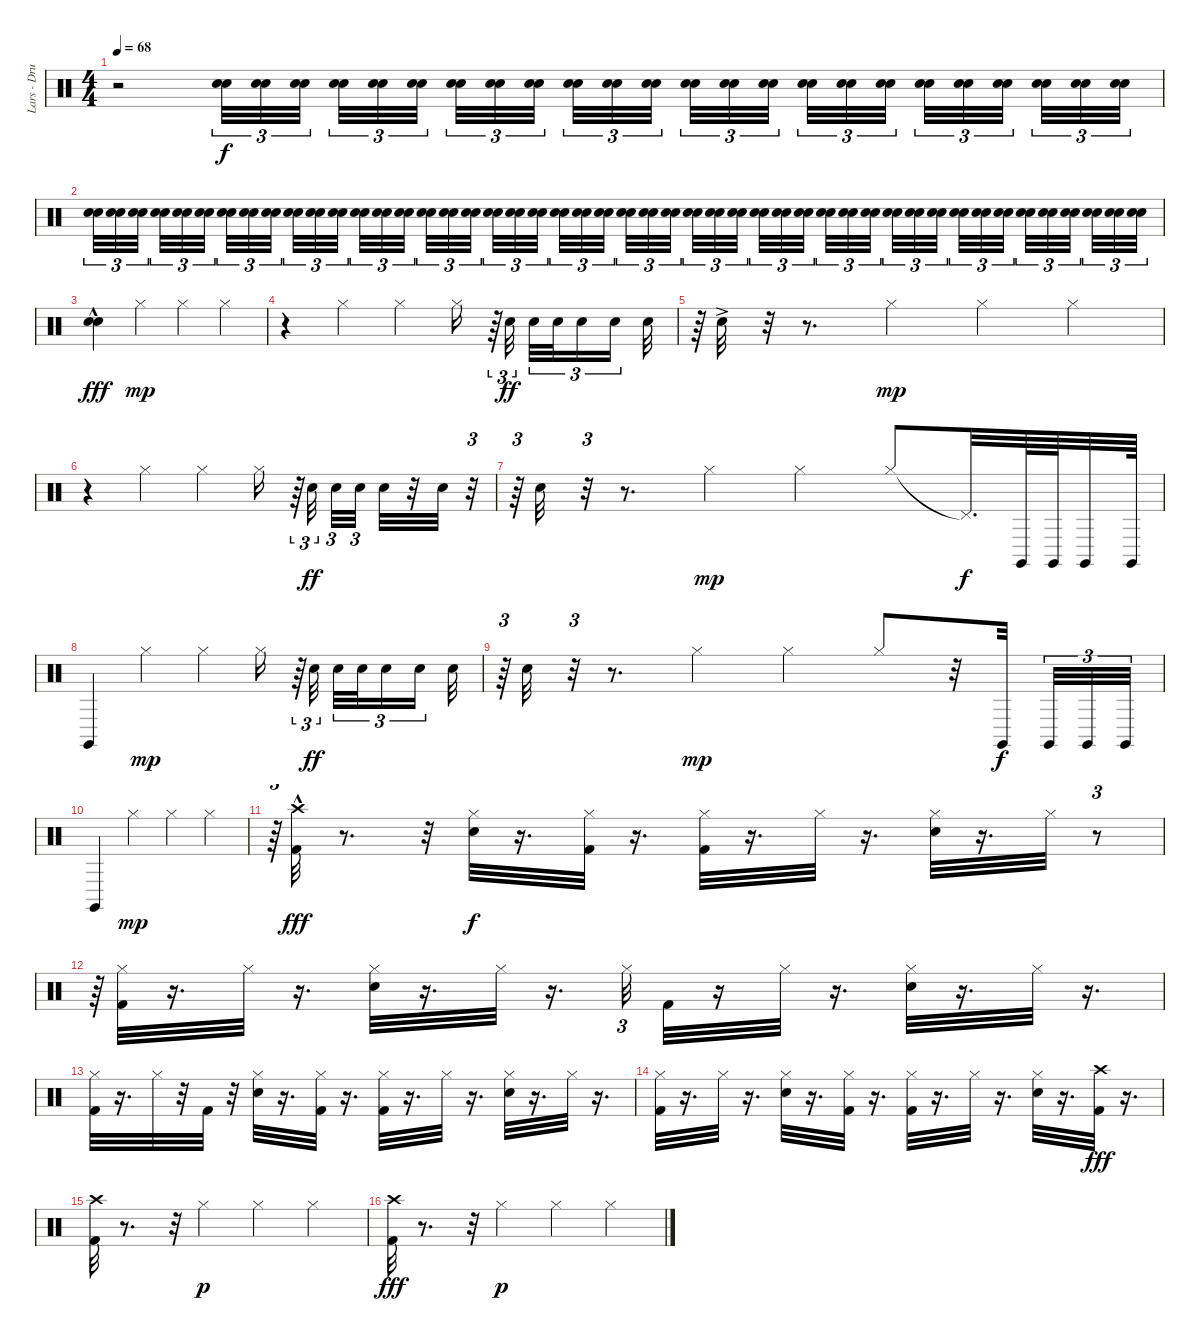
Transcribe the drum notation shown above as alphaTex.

\track ("Lars - Drums" "Lars - Dru") {instrument percussion}
\staff {score}
\articulation defaults
\ts (4 4)
\tempo 68
\clef neutral
\ks c
r.2{dy f volume 1} ("Snare (hit) 2" "Snare (hit) 2").32{tu (3 2) volume 10} ("Snare (hit) 2" "Snare (hit) 2").32{tu (3 2)} ("Snare (hit) 2" "Snare (hit) 2").32{tu (3 2) beam splitsecondary} ("Snare (hit) 2" "Snare (hit) 2").32{tu (3 2)} ("Snare (hit) 2" "Snare (hit) 2").32{tu (3 2)} ("Snare (hit) 2" "Snare (hit) 2").32{tu (3 2) beam splitsecondary} ("Snare (hit) 2" "Snare (hit) 2").32{tu (3 2)} ("Snare (hit) 2" "Snare (hit) 2").32{tu (3 2)} ("Snare (hit) 2" "Snare (hit) 2").32{tu (3 2) beam splitsecondary} ("Snare (hit) 2" "Snare (hit) 2").32{tu (3 2)} ("Snare (hit) 2" "Snare (hit) 2").32{tu (3 2)} ("Snare (hit) 2" "Snare (hit) 2").32{tu (3 2)} ("Snare (hit) 2" "Snare (hit) 2").32{tu (3 2)} ("Snare (hit) 2" "Snare (hit) 2").32{tu (3 2)} ("Snare (hit) 2" "Snare (hit) 2").32{tu (3 2) beam splitsecondary} ("Snare (hit) 2" "Snare (hit) 2").32{tu (3 2)} ("Snare (hit) 2" "Snare (hit) 2").32{tu (3 2)} ("Snare (hit) 2" "Snare (hit) 2").32{tu (3 2) beam splitsecondary} ("Snare (hit) 2" "Snare (hit) 2").32{tu (3 2)} ("Snare (hit) 2" "Snare (hit) 2").32{tu (3 2)} ("Snare (hit) 2" "Snare (hit) 2").32{tu (3 2) beam splitsecondary} ("Snare (hit) 2" "Snare (hit) 2").32{tu (3 2)} ("Snare (hit) 2" "Snare (hit) 2").32{tu (3 2)} ("Snare (hit) 2" "Snare (hit) 2").32{tu (3 2)} |
("Snare (hit) 2" "Snare (hit) 2").32{tu (3 2)} ("Snare (hit) 2" "Snare (hit) 2").32{tu (3 2)} ("Snare (hit) 2" "Snare (hit) 2").32{tu (3 2) beam splitsecondary} ("Snare (hit) 2" "Snare (hit) 2").32{tu (3 2)} ("Snare (hit) 2" "Snare (hit) 2").32{tu (3 2)} ("Snare (hit) 2" "Snare (hit) 2").32{tu (3 2) beam splitsecondary} ("Snare (hit) 2" "Snare (hit) 2").32{tu (3 2)} ("Snare (hit) 2" "Snare (hit) 2").32{tu (3 2)} ("Snare (hit) 2" "Snare (hit) 2").32{tu (3 2) beam splitsecondary} ("Snare (hit) 2" "Snare (hit) 2").32{tu (3 2)} ("Snare (hit) 2" "Snare (hit) 2").32{tu (3 2)} ("Snare (hit) 2" "Snare (hit) 2").32{tu (3 2)} ("Snare (hit) 2" "Snare (hit) 2").32{tu (3 2)} ("Snare (hit) 2" "Snare (hit) 2").32{tu (3 2)} ("Snare (hit) 2" "Snare (hit) 2").32{tu (3 2) beam splitsecondary} ("Snare (hit) 2" "Snare (hit) 2").32{tu (3 2)} ("Snare (hit) 2" "Snare (hit) 2").32{tu (3 2)} ("Snare (hit) 2" "Snare (hit) 2").32{tu (3 2) beam splitsecondary} ("Snare (hit) 2" "Snare (hit) 2").32{tu (3 2)} ("Snare (hit) 2" "Snare (hit) 2").32{tu (3 2)} ("Snare (hit) 2" "Snare (hit) 2").32{tu (3 2) beam splitsecondary} ("Snare (hit) 2" "Snare (hit) 2").32{tu (3 2)} ("Snare (hit) 2" "Snare (hit) 2").32{tu (3 2)} ("Snare (hit) 2" "Snare (hit) 2").32{tu (3 2)} ("Snare (hit) 2" "Snare (hit) 2").32{tu (3 2)} ("Snare (hit) 2" "Snare (hit) 2").32{tu (3 2)} ("Snare (hit) 2" "Snare (hit) 2").32{tu (3 2) beam splitsecondary} ("Snare (hit) 2" "Snare (hit) 2").32{tu (3 2)} ("Snare (hit) 2" "Snare (hit) 2").32{tu (3 2)} ("Snare (hit) 2" "Snare (hit) 2").32{tu (3 2) beam splitsecondary} ("Snare (hit) 2" "Snare (hit) 2").32{tu (3 2)} ("Snare (hit) 2" "Snare (hit) 2").32{tu (3 2)} ("Snare (hit) 2" "Snare (hit) 2").32{tu (3 2) beam splitsecondary} ("Snare (hit) 2" "Snare (hit) 2").32{tu (3 2)} ("Snare (hit) 2" "Snare (hit) 2").32{tu (3 2)} ("Snare (hit) 2" "Snare (hit) 2").32{tu (3 2)} ("Snare (hit) 2" "Snare (hit) 2").32{tu (3 2)} ("Snare (hit) 2" "Snare (hit) 2").32{tu (3 2)} ("Snare (hit) 2" "Snare (hit) 2").32{tu (3 2) beam splitsecondary} ("Snare (hit) 2" "Snare (hit) 2").32{tu (3 2)} ("Snare (hit) 2" "Snare (hit) 2").32{tu (3 2)} ("Snare (hit) 2" "Snare (hit) 2").32{tu (3 2) beam splitsecondary} ("Snare (hit) 2" "Snare (hit) 2").32{tu (3 2)} ("Snare (hit) 2" "Snare (hit) 2").32{tu (3 2)} ("Snare (hit) 2" "Snare (hit) 2").32{tu (3 2) beam splitsecondary} ("Snare (hit) 2" "Snare (hit) 2").32{tu (3 2)} ("Snare (hit) 2" "Snare (hit) 2").32{tu (3 2)} ("Snare (hit) 2" "Snare (hit) 2").32{tu (3 2)} |
("Snare (hit) 2"{hac} "Snare (hit) 2"{hac}).4{dy fff} "Hi-Hat (closed)".4{dy mp volume 9} "Hi-Hat (closed)".4 "Hi-Hat (closed)".4 |
r.4 "Hi-Hat (closed)".4 "Hi-Hat (closed)".4 "Hi-Hat (closed)".16 r.64{tu (3 2)} "Snare (hit) 2".32{tu (3 2) dy ff beam splitsecondary} "Snare (hit) 2".32{tu (3 2)} "Snare (hit) 2".32{tu (3 2)} "Snare (hit) 2".16{tu (3 2)} "Snare (hit) 2".16{tu (3 2) beam splitsecondary} "Snare (hit) 2".32 |
r.64{tu (3 2)} "Snare (hit) 2"{ac}.32 r.32{tu (3 2)} r.8{d} "Hi-Hat (closed)".4{dy mp} "Hi-Hat (closed)".4 "Hi-Hat (closed)".4 |
r.4 "Hi-Hat (closed)".4 "Hi-Hat (closed)".4 "Hi-Hat (closed)".16 r.64{tu (3 2)} "Snare (hit) 2".32{tu (3 2) dy ff beam splitsecondary} "Snare (hit) 2".32{tu (3 2)} "Snare (hit) 2".32{tu (3 2) beam splitsecondary} "Snare (hit) 2".32 r.32 "Snare (hit) 2".32 r.32{tu (3 2)} |
r.64{tu (3 2)} "Snare (hit) 2".32 r.32{tu (3 2)} r.8{d} "Hi-Hat (closed)".4{dy mp} "Hi-Hat (closed)".4 "Hi-Hat (closed)".8 "Pedal Hi-Hat (hit)"{t}.32{d dy f balance 0} "Claves (hit)".64 "Claves (hit)".64 "Claves (hit)".32 "Claves (hit)".64 |
"Claves (hit)".4 "Hi-Hat (closed)".4{dy mp balance 8} "Hi-Hat (closed)".4 "Hi-Hat (closed)".16 r.64{tu (3 2)} "Snare (hit) 2".32{tu (3 2) dy ff beam splitsecondary} "Snare (hit) 2".32{tu (3 2)} "Snare (hit) 2".32{tu (3 2)} "Snare (hit) 2".16{tu (3 2)} "Snare (hit) 2".16{tu (3 2) beam splitsecondary} "Snare (hit) 2".32 |
r.64{tu (3 2)} "Snare (hit) 2".32 r.32{tu (3 2)} r.8{d} "Hi-Hat (closed)".4{dy mp} "Hi-Hat (closed)".4 "Hi-Hat (closed)".8 r.32{balance 0} "Claves (hit)".32{dy f beam splitsecondary} "Claves (hit)".32{tu (3 2)} "Claves (hit)".32{tu (3 2)} "Claves (hit)".32{tu (3 2)} |
"Claves (hit)".4 "Hi-Hat (closed)".4{dy mp balance 8} "Hi-Hat (closed)".4 "Hi-Hat (closed)".4 |
r.64{tu (3 2) volume 13} ("Kick (hit) 2"{hac} "Crash high (hit)"{hac}).32{dy fff} r.8{d} r.32 ("Snare (hit) 2" "Hi-Hat (closed)").32{dy f} r.16{d} ("Hi-Hat (closed)" "Kick (hit) 2").32 r.16{d} ("Hi-Hat (closed)" "Kick (hit) 2").32 r.16{d} "Hi-Hat (closed)".32 r.16{d} ("Snare (hit) 2" "Hi-Hat (closed)").32 r.16{d} "Hi-Hat (closed)".32 r.8{tu (3 2)} |
r.64{tu (3 2)} ("Hi-Hat (closed)" "Kick (hit) 2").32 r.16{d} "Hi-Hat (closed)".32 r.16{d} ("Snare (hit) 2" "Hi-Hat (closed)").32 r.16{d} "Hi-Hat (closed)".32 r.16{d} "Hi-Hat (closed)".32{tu (3 2)} "Kick (hit) 2".32 r.16 "Hi-Hat (closed)".32 r.16{d} ("Snare (hit) 2" "Hi-Hat (closed)").32 r.16{d} "Hi-Hat (closed)".32 r.16{d} |
("Hi-Hat (closed)" "Kick (hit) 2").32 r.16{d} "Hi-Hat (closed)".32 r.32 "Kick (hit) 2".32 r.32 ("Snare (hit) 2" "Hi-Hat (closed)").32 r.16{d} ("Hi-Hat (closed)" "Kick (hit) 2").32 r.16{d} ("Hi-Hat (closed)" "Kick (hit) 2").32 r.16{d} "Hi-Hat (closed)".32 r.16{d} ("Snare (hit) 2" "Hi-Hat (closed)").32 r.16{d} "Hi-Hat (closed)".32 r.16{d} |
("Kick (hit) 2" "Hi-Hat (closed)").32 r.16{d} "Hi-Hat (closed)".32 r.16{d} ("Snare (hit) 2" "Hi-Hat (closed)").32 r.16{d} ("Kick (hit) 2" "Hi-Hat (closed)").32 r.16{d} ("Hi-Hat (closed)" "Kick (hit) 2").32 r.16{d} "Hi-Hat (closed)".32 r.16{d} ("Snare (hit) 2" "Hi-Hat (closed)").32 r.16{d} ("Crash high (hit)" "Kick (hit) 2").32{dy fff} r.16{d} |
("Kick (hit) 2" "Crash high (hit)").32 r.8{d} r.32 "Hi-Hat (closed)".4{dy p} "Hi-Hat (closed)".4 "Hi-Hat (closed)".4 |
("Kick (hit) 2" "Crash high (hit)").32{dy fff} r.8{d} r.32 "Hi-Hat (closed)".4{dy p} "Hi-Hat (closed)".4 "Hi-Hat (closed)".4
